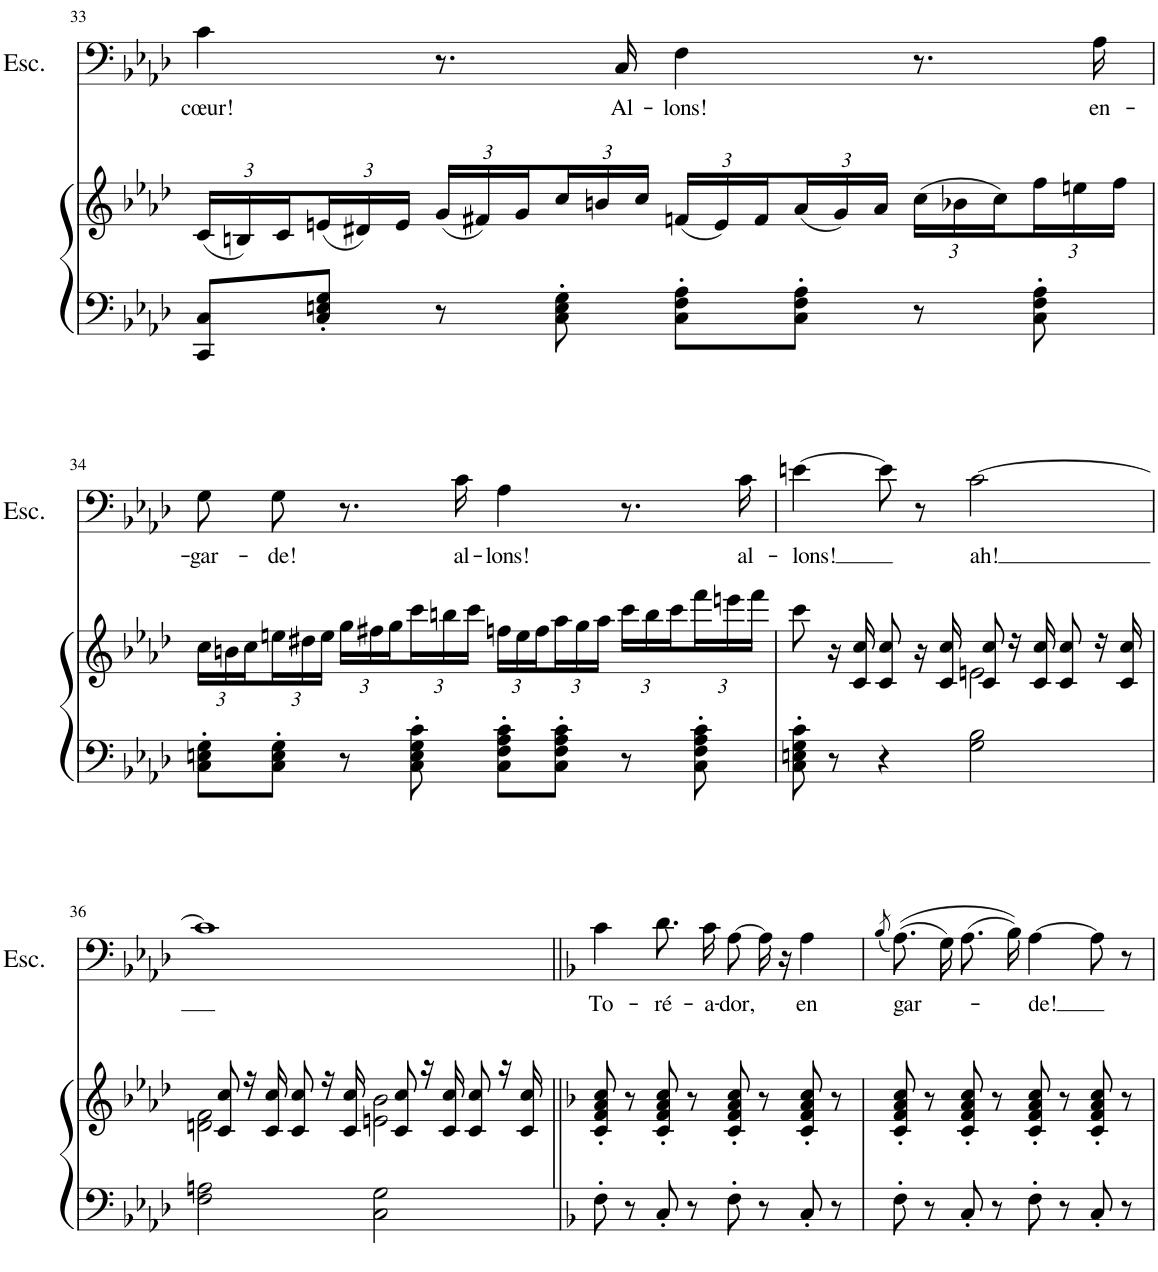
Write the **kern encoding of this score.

**kern	**kern	**kern	**text
*part2	*part2	*part1	*part1
*staff3	*staff2	*staff1	*staff1
*I"Piano	*	*I"Escamillo	*
*I'Pno	*	*I'Esc.	*
!!LO:PB:g=z
*clefF4	*clefG2	*clefF4	*
*k[b-e-a-d-]	*k[b-e-a-d-]	*k[b-e-a-d-]	*
*M4/4	*M4/4	*M4/4	*
*met(c)	*met(c)	*met(c)	*
*	*Xbrackettup	*	*
=33	=33	=33	=33
!	!	!	!LO:LY:b
8CC/ 8C/L	(24c/LL	4c\	cœur!
.	24Bn/)	.	.
.	24c/	.	.
8C/' 8En/' 8G/'J	(24en/	.	.
.	24d#X/)	.	.
.	24e/JJ	.	.
8r	(24g/LL	8.r	.
.	24f#X/)	.	.
.	24g/	.	.
8C\' 8E\' 8G\'	24cc/	.	.
.	24bn/	.	.
!	!	!	!LO:LY:b
.	.	16C/	Al-
.	24cc/JJ	.	.
!	!	!	!LO:LY:b
8C\' 8F\' 8A-\'L	(24fn/LL	4F\	-lons!
.	24e/)	.	.
.	24f/	.	.
8C\' 8F\' 8A-\'J	(24a-/	.	.
.	24g/)	.	.
.	24a-/JJ	.	.
8r	(24cc\LL	8.r	.
.	24b-X\	.	.
.	24cc\)	.	.
8C\' 8F\' 8A-\'	24ff\	.	.
.	24een\	.	.
!	!	!	!LO:LY:b
.	.	16A-\	en-
.	24ff\JJ	.	.
!!LO:LB:g=z
=34	=34	=34	=34
!	!	!	!LO:LY:b
8C\' 8En\' 8G\'L	24cc\LL	8G\L	-gar-
.	24bn\	.	.
.	24cc\	.	.
!	!	!	!LO:LY:b
8C\' 8E\' 8G\'J	24een\	8G\J	-de!
.	24dd#X\	.	.
.	24ee\JJ	.	.
8r	24gg\LL	8.r	.
.	24ff#X\	.	.
.	24gg\	.	.
8C\' 8E\' 8G\' 8c\'	24ccc\	.	.
.	24bbn\	.	.
!	!	!	!LO:LY:b
.	.	16c\	al-
.	24ccc\JJ	.	.
!	!	!	!LO:LY:b
8C\' 8F\' 8A-\' 8c\'L	24ffn\LL	4A-\	-lons!
.	24ee\	.	.
.	24ff\	.	.
8C\' 8F\' 8A-\' 8c\'J	24aa-\	.	.
.	24gg\	.	.
.	24aa-\JJ	.	.
8r	24ccc\LL	8.r	.
.	24bb\	.	.
.	24ccc\	.	.
8C\' 8F\' 8A-\' 8c\'	24fff\	.	.
.	24eeen\	.	.
!	!	!	!LO:LY:b
.	.	16c\	al-
.	24fff\JJ	.	.
=35	=35	=35	=35
*	*^	*	*
!	!	!	!	!LO:LY:b
8C\' 8En\' 8G\' 8c\'	8ccc\	2ryy	[4en\	-lons!
8r	16r	.	.	.
.	16c/ 16cc/	.	.	.
4r	8c/ 8cc/	.	8e\]	.
.	16r	.	8r	.
.	16c/ 16cc/	.	.	.
!	!	!	!	!LO:LY:b
2G\ 2B-\	8c/ 8cc/	2en\	[2c\	ah!
.	16r	.	.	.
.	16c/ 16cc/	.	.	.
.	8c/ 8cc/	.	.	.
.	16r	.	.	.
.	16c/ 16cc/	.	.	.
!!LO:LB:g=z
=36	=36	=36	=36	=36
2F\ 2An\	8c/ 8cc/	2dn\ 2f\	1c]	.
.	16r	.	.	.
.	16c/ 16cc/	.	.	.
.	8c/ 8cc/	.	.	.
.	16r	.	.	.
.	16c/ 16cc/	.	.	.
2C\ 2G\	8c/ 8cc/	2en\ 2b-\	.	.
.	16r	.	.	.
.	16c/ 16cc/	.	.	.
.	8c/ 8cc/	.	.	.
.	16r	.	.	.
.	16c/ 16cc/	.	.	.
*	*v	*v	*	*
=37||	=37||	=37||	=37||
*k[b-]	*k[b-]	*k[b-]	*
!	!	!	!LO:LY:b
8F'\	8c/' 8f/' 8a/' 8cc/'	4c\	To-
8r	8r	.	.
!	!	!	!LO:LY:b
8C'/	8c/' 8f/' 8a/' 8cc/'	8.d\L	-ré-
8r	8r	.	.
!	!	!	!LO:LY:b
.	.	16c\Jk	-a-
!	!	!	!LO:LY:b
8F'\	8c/' 8f/' 8a/' 8cc/'	[8A\L	-dor,
8r	8r	16A\Jk]	.
.	.	16r	.
!	!	!	!LO:LY:b
8C'/	8c/' 8f/' 8a/' 8cc/'	4A\	en
8r	8r	.	.
=38	=38	=38	=38
.	.	(8qB-/	.
!	!	!	!LO:LY:b
8F'\	8c/' 8f/' 8a/' 8cc/'	((8.A\L)	gar-
8r	8r	.	.
.	.	16G\Jk)	.
8C'/	8c/' 8f/' 8a/' 8cc/'	(8.A\L	.
8r	8r	.	.
.	.	16B-\Jk))	.
!	!	!	!LO:LY:b
8F'\	8c/' 8f/' 8a/' 8cc/'	[4A\	-de!
8r	8r	.	.
8C'/	8c/' 8f/' 8a/' 8cc/'	8A\]	.
8r	8r	8r	.
=	=	=	=
*-	*-	*-	*-
